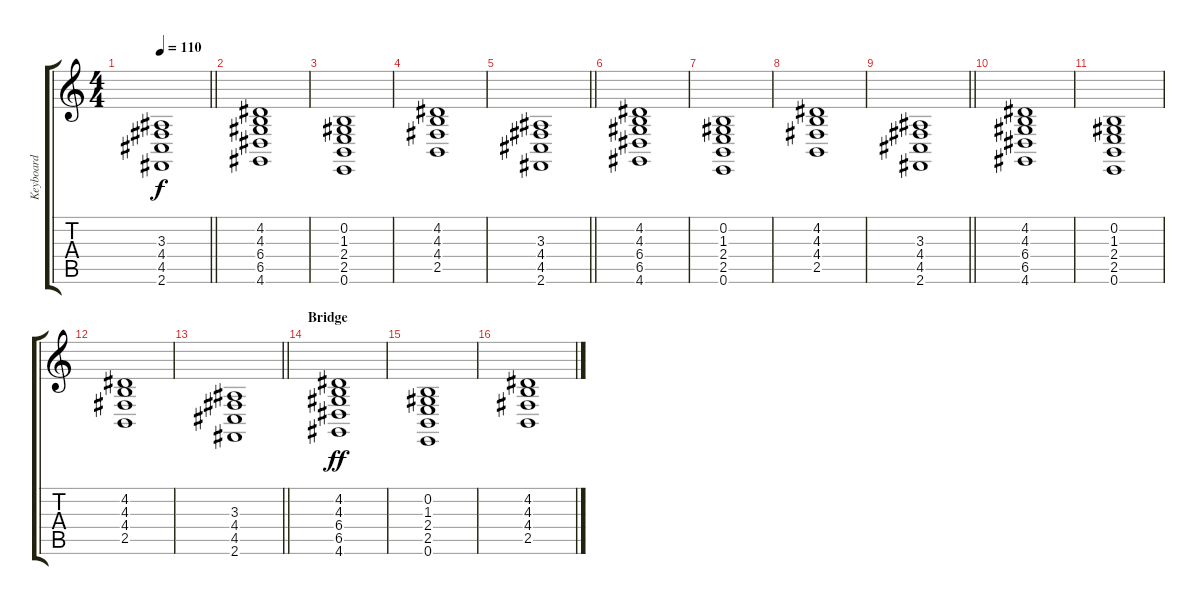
\track ("Keyboard" "Keyboard") {instrument synthstrings2}
\staff {score tabs}
\tuning (E4 B3 G3 D3 A2 E2) {hide}
\ts (4 4)
\tempo 110
\clef g2
\barLineRight lightlight
\ks c
(3.3 4.4 4.5 2.6).1{dy f} |
(4.2 4.3 6.4 6.5 4.6).1 |
(0.2 1.3 2.4 2.5 0.6).1 |
(4.2 4.3 4.4 2.5).1 |
\barLineRight lightlight
(3.3 4.4 4.5 2.6).1 |
(4.2 4.3 6.4 6.5 4.6).1 |
(0.2 1.3 2.4 2.5 0.6).1 |
(4.2 4.3 4.4 2.5).1 |
\barLineRight lightlight
(3.3 4.4 4.5 2.6).1 |
(4.2 4.3 6.4 6.5 4.6).1 |
(0.2 1.3 2.4 2.5 0.6).1 |
(4.2 4.3 4.4 2.5).1 |
\barLineRight lightlight
(3.3 4.4 4.5 2.6).1 |
\section ("" "Bridge")
(4.2 4.3 6.4 6.5 4.6).1{dy ff} |
(0.2 1.3 2.4 2.5 0.6).1 |
(4.2 4.3 4.4 2.5).1
